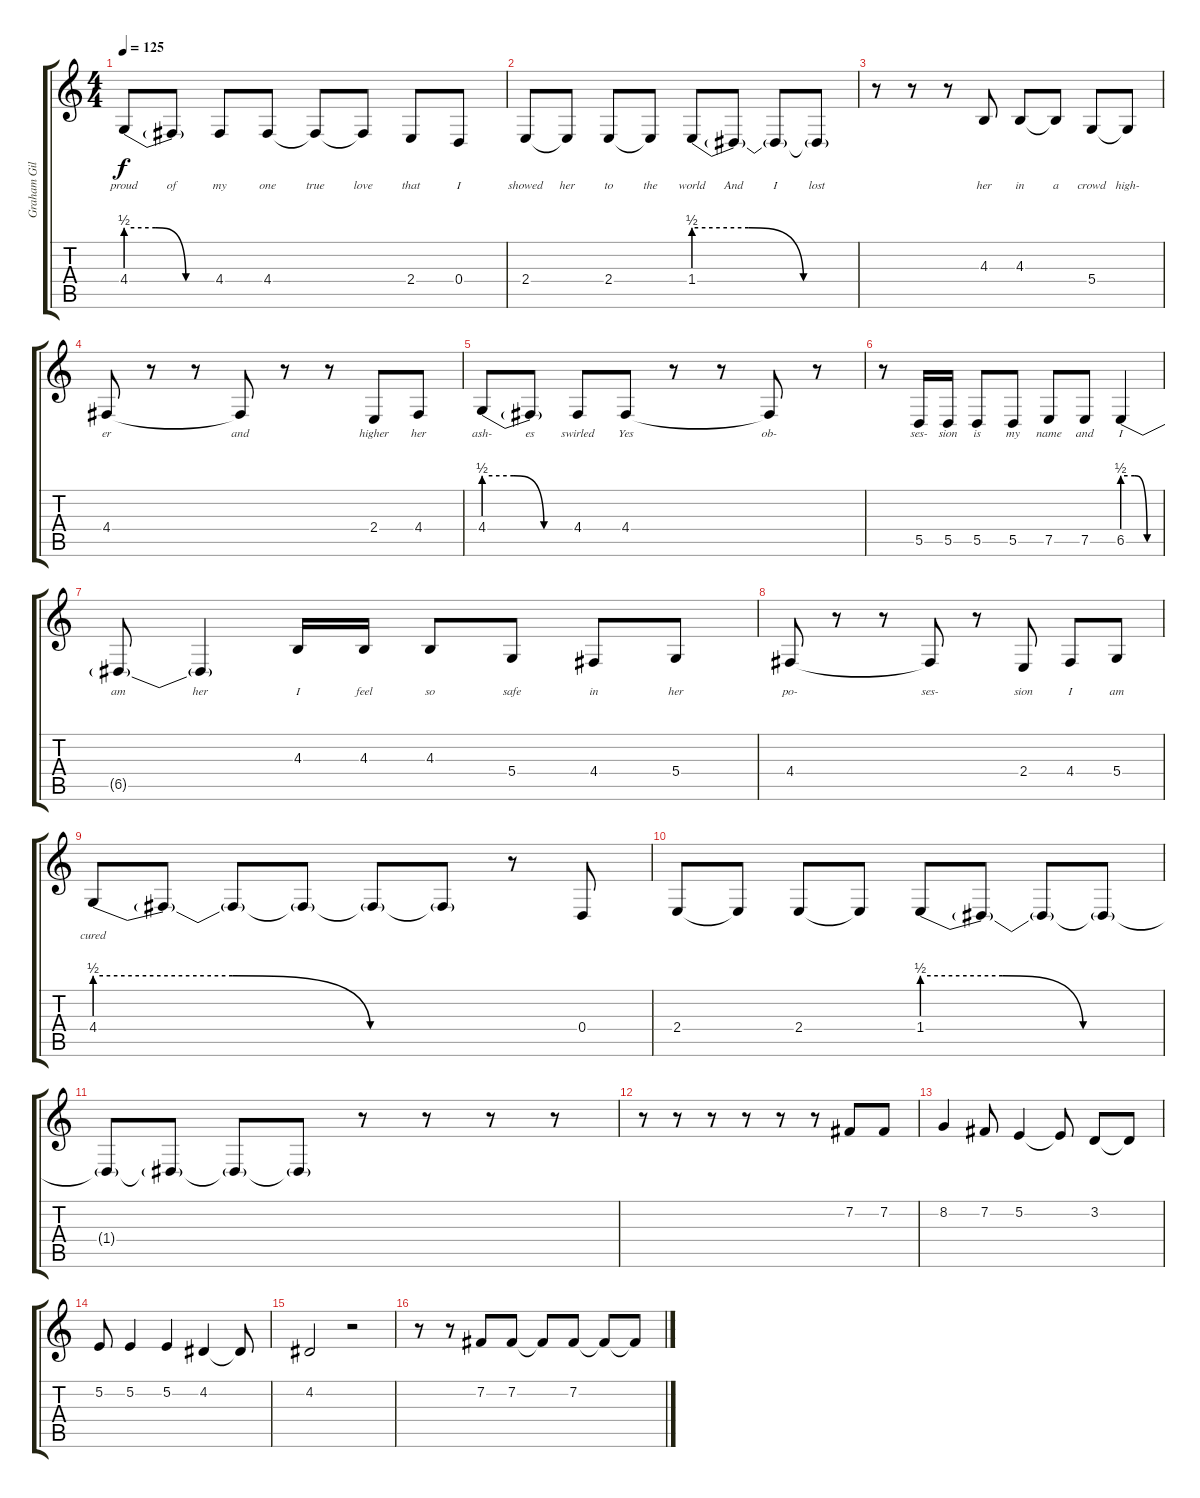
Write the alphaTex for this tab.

\track ("Graham Gillespie" "Graham Gil") {instrument lead2sawtooth}
\staff {score tabs}
\tuning (E4 B3 G3 D3 A2 E2) {hide}
\ts (4 4)
\tempo 125
\clef g2
\ks c
4.4{be (custom 0 2 20 2 40 0 60 0)}.8{lyrics (0 "proud") lyrics (1 "") lyrics (2 "") lyrics (3 "") lyrics (4 "") dy f} 4.4{t}.8{lyrics (0 "of") lyrics (1 "") lyrics (2 "") lyrics (3 "") lyrics (4 "")} 4.4.8{lyrics (0 "my") lyrics (1 "") lyrics (2 "") lyrics (3 "") lyrics (4 "")} 4.4.8{lyrics (0 "one") lyrics (1 "") lyrics (2 "") lyrics (3 "") lyrics (4 "")} 4.4{t}.8{lyrics (0 "true") lyrics (1 "") lyrics (2 "") lyrics (3 "") lyrics (4 "")} 4.4{t}.8{lyrics (0 "love") lyrics (1 "") lyrics (2 "") lyrics (3 "") lyrics (4 "")} 2.4.8{lyrics (0 "that") lyrics (1 "") lyrics (2 "") lyrics (3 "") lyrics (4 "")} 0.4.8{lyrics (0 "I") lyrics (1 "") lyrics (2 "") lyrics (3 "") lyrics (4 "")} |
2.4.8{lyrics (0 "showed") lyrics (1 "") lyrics (2 "") lyrics (3 "") lyrics (4 "")} 2.4{t}.8{lyrics (0 "her") lyrics (1 "") lyrics (2 "") lyrics (3 "") lyrics (4 "")} 2.4.8{lyrics (0 "to") lyrics (1 "") lyrics (2 "") lyrics (3 "") lyrics (4 "")} 2.4{t}.8{lyrics (0 "the") lyrics (1 "") lyrics (2 "") lyrics (3 "") lyrics (4 "")} 1.4{be (custom 0 2 20 2 40 0 60 0)}.8{lyrics (0 "world") lyrics (1 "") lyrics (2 "") lyrics (3 "") lyrics (4 "")} 1.4{t}.8{lyrics (0 "And") lyrics (1 "") lyrics (2 "") lyrics (3 "") lyrics (4 "")} 1.4{t}.8{lyrics (0 "I") lyrics (1 "") lyrics (2 "") lyrics (3 "") lyrics (4 "")} 1.4{t}.8{lyrics (0 "lost") lyrics (1 "") lyrics (2 "") lyrics (3 "") lyrics (4 "")} |
r.8 r.8 r.8 4.3.8{lyrics (0 "her") lyrics (1 "") lyrics (2 "") lyrics (3 "") lyrics (4 "")} 4.3.8{lyrics (0 "in") lyrics (1 "") lyrics (2 "") lyrics (3 "") lyrics (4 "")} 4.3{t}.8{lyrics (0 "a") lyrics (1 "") lyrics (2 "") lyrics (3 "") lyrics (4 "")} 5.4.8{lyrics (0 "crowd") lyrics (1 "") lyrics (2 "") lyrics (3 "") lyrics (4 "")} 5.4{t}.8{lyrics (0 "high-") lyrics (1 "") lyrics (2 "") lyrics (3 "") lyrics (4 "")} |
4.4.8{lyrics (0 "er") lyrics (1 "") lyrics (2 "") lyrics (3 "") lyrics (4 "")} r.8 r.8 4.4{t}.8{lyrics (0 "and") lyrics (1 "") lyrics (2 "") lyrics (3 "") lyrics (4 "")} r.8 r.8 2.4.8{lyrics (0 "higher") lyrics (1 "") lyrics (2 "") lyrics (3 "") lyrics (4 "")} 4.4.8{lyrics (0 "her") lyrics (1 "") lyrics (2 "") lyrics (3 "") lyrics (4 "")} |
4.4{be (custom 0 2 20 2 40 0 60 0)}.8{lyrics (0 "ash-") lyrics (1 "") lyrics (2 "") lyrics (3 "") lyrics (4 "")} 4.4{t}.8{lyrics (0 "es") lyrics (1 "") lyrics (2 "") lyrics (3 "") lyrics (4 "")} 4.4.8{lyrics (0 "swirled") lyrics (1 "") lyrics (2 "") lyrics (3 "") lyrics (4 "")} 4.4.8{lyrics (0 "Yes") lyrics (1 "") lyrics (2 "") lyrics (3 "") lyrics (4 "")} r.8 r.8 4.4{t}.8{lyrics (0 "ob-") lyrics (1 "") lyrics (2 "") lyrics (3 "") lyrics (4 "")} r.8 |
r.8 5.5.16{lyrics (0 "ses-") lyrics (1 "") lyrics (2 "") lyrics (3 "") lyrics (4 "")} 5.5.16{lyrics (0 "sion") lyrics (1 "") lyrics (2 "") lyrics (3 "") lyrics (4 "")} 5.5.8{lyrics (0 "is") lyrics (1 "") lyrics (2 "") lyrics (3 "") lyrics (4 "")} 5.5.8{lyrics (0 "my") lyrics (1 "") lyrics (2 "") lyrics (3 "") lyrics (4 "")} 7.5.8{lyrics (0 "name") lyrics (1 "") lyrics (2 "") lyrics (3 "") lyrics (4 "")} 7.5.8{lyrics (0 "and") lyrics (1 "") lyrics (2 "") lyrics (3 "") lyrics (4 "")} 6.5{be (custom 0 2 20 2 40 0 60 0)}.4{lyrics (0 "I") lyrics (1 "") lyrics (2 "") lyrics (3 "") lyrics (4 "")} |
6.5{t}.8{lyrics (0 "am") lyrics (1 "") lyrics (2 "") lyrics (3 "") lyrics (4 "")} 6.5{t}.4{lyrics (0 "her") lyrics (1 "") lyrics (2 "") lyrics (3 "") lyrics (4 "")} 4.3.16{lyrics (0 "I") lyrics (1 "") lyrics (2 "") lyrics (3 "") lyrics (4 "")} 4.3.16{lyrics (0 "feel") lyrics (1 "") lyrics (2 "") lyrics (3 "") lyrics (4 "")} 4.3.8{lyrics (0 "so") lyrics (1 "") lyrics (2 "") lyrics (3 "") lyrics (4 "")} 5.4.8{lyrics (0 "safe") lyrics (1 "") lyrics (2 "") lyrics (3 "") lyrics (4 "")} 4.4.8{lyrics (0 "in") lyrics (1 "") lyrics (2 "") lyrics (3 "") lyrics (4 "")} 5.4.8{lyrics (0 "her") lyrics (1 "") lyrics (2 "") lyrics (3 "") lyrics (4 "")} |
4.4.8{lyrics (0 "po-") lyrics (1 "") lyrics (2 "") lyrics (3 "") lyrics (4 "")} r.8 r.8 4.4{t}.8{lyrics (0 "ses-") lyrics (1 "") lyrics (2 "") lyrics (3 "") lyrics (4 "")} r.8 2.4.8{lyrics (0 "sion") lyrics (1 "") lyrics (2 "") lyrics (3 "") lyrics (4 "")} 4.4.8{lyrics (0 "I") lyrics (1 "") lyrics (2 "") lyrics (3 "") lyrics (4 "")} 5.4.8{lyrics (0 "am") lyrics (1 "") lyrics (2 "") lyrics (3 "") lyrics (4 "")} |
4.4{be (custom 0 2 20 2 40 0 60 0)}.8{lyrics (0 "cured") lyrics (1 "") lyrics (2 "") lyrics (3 "") lyrics (4 "")} 4.4{t}.8 4.4{t}.8 4.4{t}.8 4.4{t}.8 4.4{t}.8 r.8 0.4.8 |
2.4.8 2.4{t}.8 2.4.8 2.4{t}.8 1.4{be (custom 0 2 20 2 40 0 60 0)}.8 1.4{t}.8 1.4{t}.8 1.4{t}.8 |
1.4{t}.8 1.4{t}.8 1.4{t}.8 1.4{t}.8 r.8 r.8 r.8 r.8 |
r.8 r.8 r.8 r.8 r.8 r.8 7.2.8 7.2.8 |
8.2.4 7.2.8 5.2.4 5.2{t}.8 3.2.8 3.2{t}.8 |
5.2.8 5.2.4 5.2.4 4.2.4 4.2{t}.8 |
4.2.2 r.2 |
r.8 r.8 7.2.8 7.2.8 7.2{t}.8 7.2.8 7.2{t}.8 7.2{t}.8
